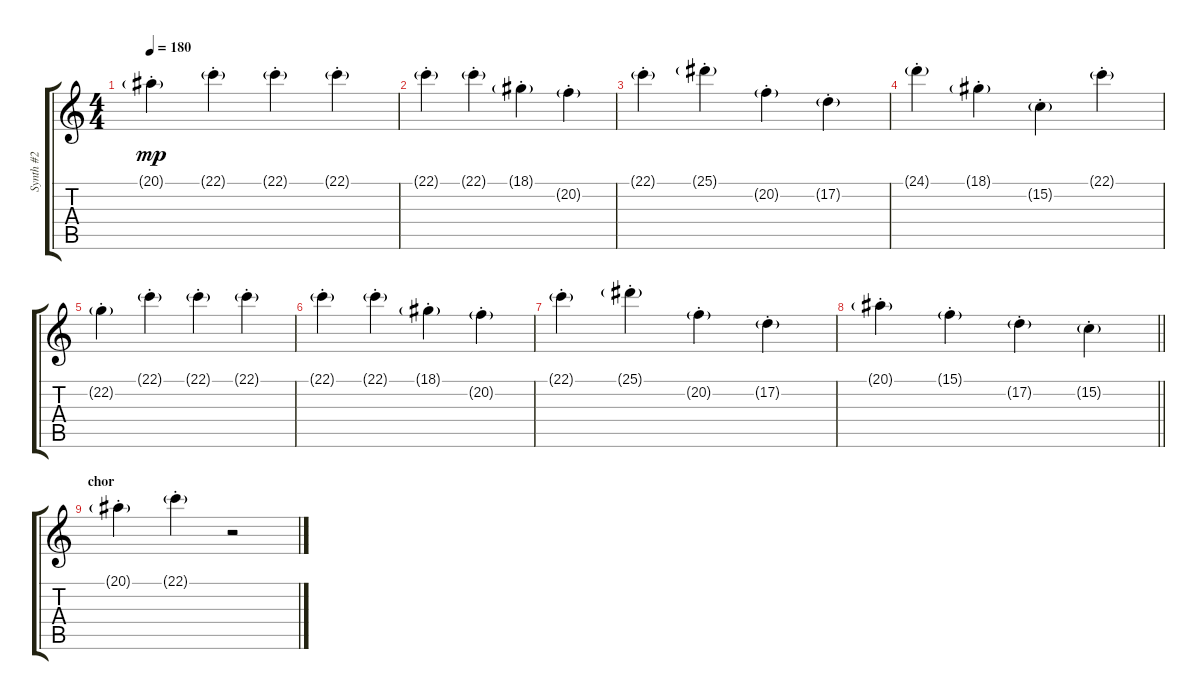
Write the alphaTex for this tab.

\track ("Synth #2" "Synth #2") {instrument gunshot}
\staff {score tabs}
\tuning (D4 A3 F3 C3 G2 C2) {hide}
\ts (4 4)
\tempo 180
\clef g2
\ks c
20.1{g st}.4{dy mp} 22.1{g st}.4 22.1{g st}.4 22.1{g st}.4 |
22.1{g st}.4 22.1{g st}.4 18.1{g st}.4 20.2{g st}.4 |
22.1{g st}.4 25.1{g st}.4 20.2{g st}.4 17.2{g st}.4 |
24.1{g st}.4 18.1{g st}.4 15.2{g st}.4 22.1{g st}.4 |
22.2{g st}.4 22.1{g st}.4 22.1{g st}.4 22.1{g st}.4 |
22.1{g st}.4 22.1{g st}.4 18.1{g st}.4 20.2{g st}.4 |
22.1{g st}.4 25.1{g st}.4 20.2{g st}.4 17.2{g st}.4 |
\barLineRight lightlight
20.1{g st}.4 15.1{g st}.4 17.2{g st}.4 15.2{g st}.4 |
\section ("" "chor")
20.1{g st}.4 22.1{g st}.4 r.2
